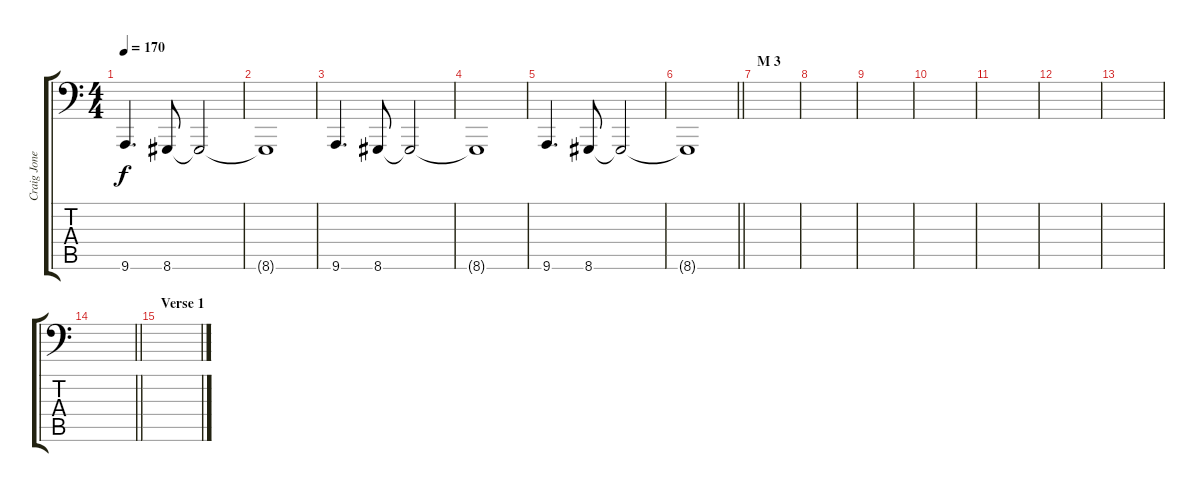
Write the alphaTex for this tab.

\track ("Craig Jones" "Craig Jone") {instrument lead2sawtooth}
\staff {score tabs}
\tuning (D5 A3 F3 C3 G2 C1) {hide}
\ts (4 4)
\tempo 170
\clef f4
\ks c
9.6.4{d dy f} 8.6.8 8.6{t}.2 |
8.6{t}.1 |
9.6.4{d} 8.6.8 8.6{t}.2 |
8.6{t}.1 |
9.6.4{d} 8.6.8 8.6{t}.2 |
\barLineRight lightlight
8.6{t}.1 |
\section ("" "M 3")
|
|
|
|
|
|
|
\barLineRight lightlight
|
\section ("" "Verse 1")
